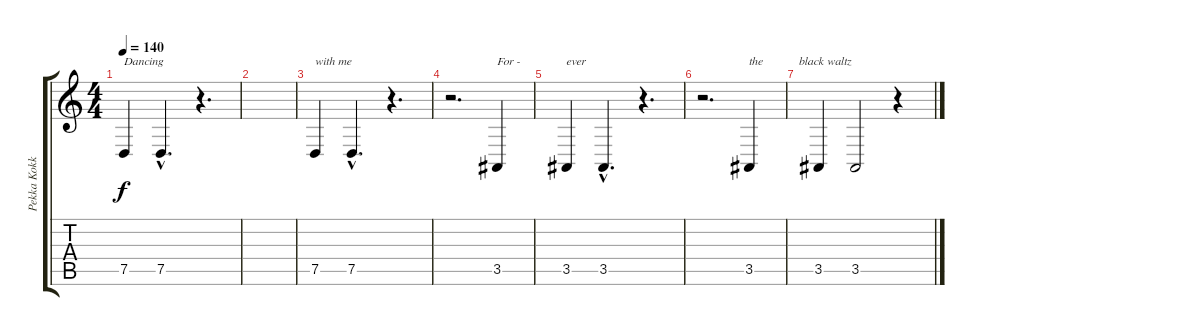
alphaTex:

\track ("Pekka Kokko" "Pekka Kokk") {instrument lead2sawtooth}
\staff {score tabs}
\tuning (D4 A3 F3 C3 G2 D2) {hide}
\ts (4 4)
\tempo 140
\clef g2
\ks c
7.5.4{txt "Dancing" dy f} 7.5{hac}.4{d} r.4{d} |
|
7.5.4{txt "with me"} 7.5{hac}.4{d} r.4{d} |
r.2{d} 3.5.4{txt "For -"} |
3.5.4{txt "ever"} 3.5{hac}.4{d} r.4{d} |
r.2{d} 3.5.4{txt "the            black waltz"} |
3.5.4 3.5.2 r.4
